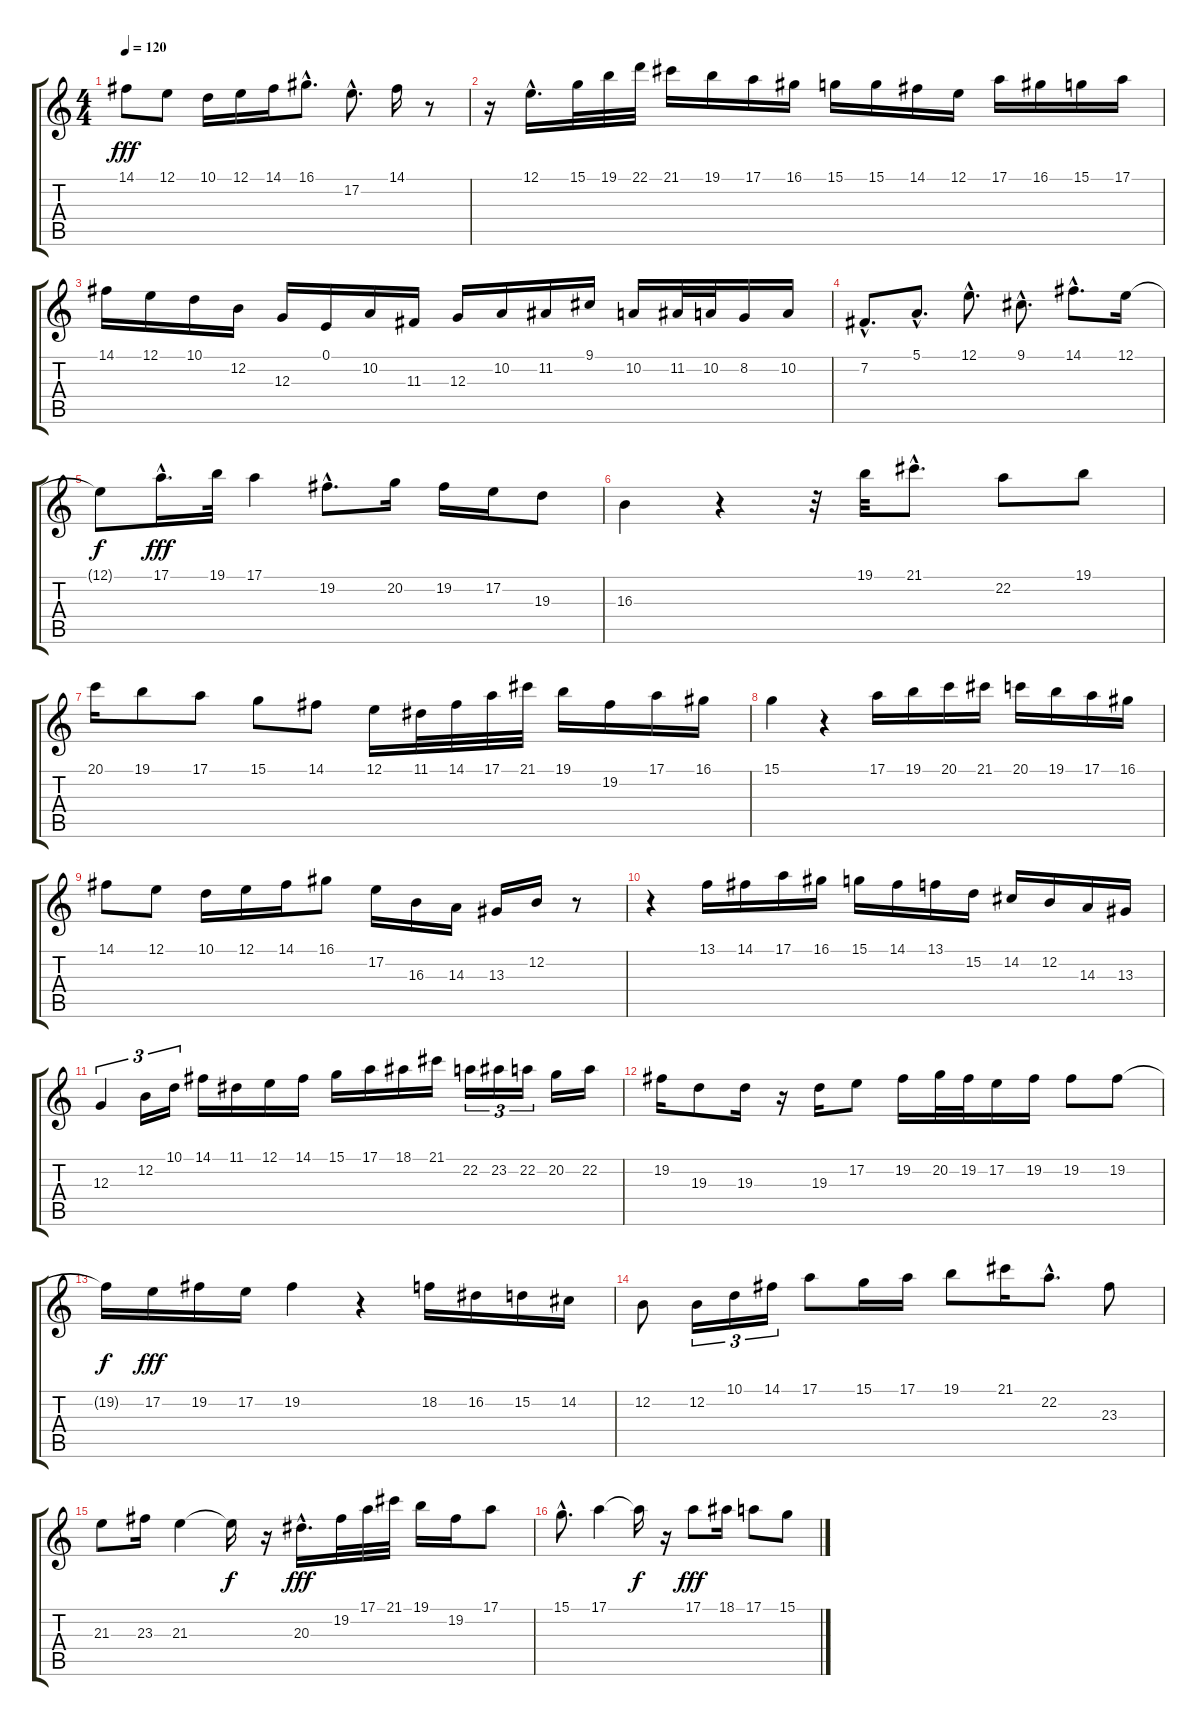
\track "" {instrument recorder}
\staff {score tabs}
\tuning (E4 B3 G3 D3 A2 E2) {hide}
\ts (4 4)
\tempo 120
\clef g2
\ks c
14.1.8{dy fff} 12.1.8 10.1.16 12.1.16 14.1.16 16.1{hac}.8{d} 17.2{hac}.8{d} 14.1.16 r.8 |
r.16 12.1{hac}.16{d} 15.1.32 19.1.32 22.1.32 21.1.16 19.1.16 17.1.16 16.1.16 15.1.16 15.1.16 14.1.16 12.1.16 17.1.16 16.1.16 15.1.16 17.1.16 |
14.1.16 12.1.16 10.1.16 12.2.16 12.3.16 0.1.16 10.2.16 11.3.16 12.3.16 10.2.16 11.2.16 9.1.16 10.2.16 11.2.32 10.2.32 8.2.16 10.2.16 |
7.2{hac}.8{d} 5.1{hac}.8{d} 12.1{hac}.8{d} 9.1{hac}.8{d} 14.1{hac}.8{d} 12.1.16 |
12.1{t}.8{dy f} 17.1{hac}.16{d dy fff} 19.1.32 17.1.4 19.2{hac}.8{d} 20.2.16 19.2.16 17.2.16 19.3.8 |
16.3.4 r.4 r.32 19.1.32 21.1{hac}.8{d} 22.2.8 19.1.8 |
20.1.16 19.1.8 17.1.8 15.1.8 14.1.8 12.1.16 11.1.32 14.1.32 17.1.32 21.1.32 19.1.16 19.2.16 17.1.16 16.1.16 |
15.1.4 r.4 17.1.16 19.1.16 20.1.16 21.1.16 20.1.16 19.1.16 17.1.16 16.1.16 |
14.1.8 12.1.8 10.1.16 12.1.16 14.1.16 16.1.8 17.2.16 16.3.16 14.3.16 13.3.16 12.2.16 r.8 |
r.4 13.1.16 14.1.16 17.1.16 16.1.16 15.1.16 14.1.16 13.1.16 15.2.16 14.2.16 12.2.16 14.3.16 13.3.16 |
12.3.4{tu (3 2)} 12.2.16{tu (3 2)} 10.1.16{tu (3 2)} 14.1.16 11.1.16 12.1.16 14.1.16 15.1.16 17.1.16 18.1.16 21.1.16 22.2.16{tu (3 2)} 23.2.16{tu (3 2)} 22.2.16{tu (3 2)} 20.2.16 22.2.16 |
19.2.16 19.3.8 19.3.16 r.16 19.3.16 17.2.8 19.2.16 20.2.32 19.2.32 17.2.16 19.2.16 19.2.8 19.2.8 |
19.2{t}.16{dy f} 17.2.16{dy fff} 19.2.16 17.2.16 19.2.4 r.4 18.2.16 16.2.16 15.2.16 14.2.16 |
12.2.8 12.2.16{tu (3 2)} 10.1.16{tu (3 2)} 14.1.16{tu (3 2)} 17.1.8 15.1.16 17.1.16 19.1.8 21.1.16 22.2{hac}.8{d} 23.3.8 |
21.3.8 23.3.16 21.3.4 21.3{t}.16{dy f} r.16 20.3{hac}.16{d dy fff} 19.2.32 17.1.32 21.1.32 19.1.16 19.2.16 17.1.8 |
15.1{hac}.8{d} 17.1.4 17.1{t}.16{dy f} r.16 17.1.8{dy fff} 18.1.16 17.1.8 15.1.8
